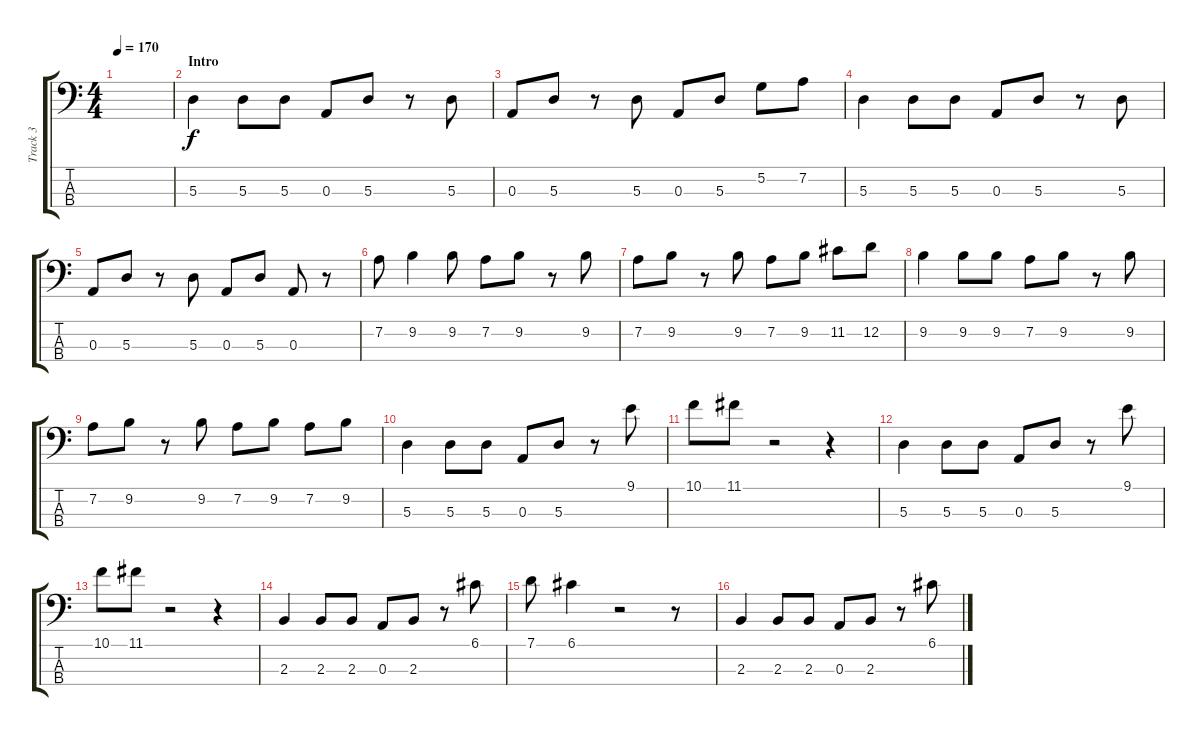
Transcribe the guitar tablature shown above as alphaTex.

\track ("Track 3" "Track 3") {instrument electricbasspick}
\staff {score tabs}
\tuning (G2 D2 A1 E1) {hide}
\ts (4 4)
\tempo 170
\clef f4
\ks c
|
\section ("" "Intro")
5.3.4 5.3.8 5.3.8 0.3.8 5.3.8 r.8 5.3.8 |
0.3.8 5.3.8 r.8 5.3.8 0.3.8 5.3.8 5.2.8 7.2.8 |
5.3.4 5.3.8 5.3.8 0.3.8 5.3.8 r.8 5.3.8 |
0.3.8 5.3.8 r.8 5.3.8 0.3.8 5.3.8 0.3.8 r.8 |
7.2.8 9.2.4 9.2.8 7.2.8 9.2.8 r.8 9.2.8 |
7.2.8 9.2.8 r.8 9.2.8 7.2.8 9.2.8 11.2.8 12.2.8 |
9.2.4 9.2.8 9.2.8 7.2.8 9.2.8 r.8 9.2.8 |
7.2.8 9.2.8 r.8 9.2.8 7.2.8 9.2.8 7.2.8 9.2.8 |
5.3.4 5.3.8 5.3.8 0.3.8 5.3.8 r.8 9.1.8 |
10.1.8 11.1.8 r.2 r.4 |
5.3.4 5.3.8 5.3.8 0.3.8 5.3.8 r.8 9.1.8 |
10.1.8 11.1.8 r.2 r.4 |
2.3.4 2.3.8 2.3.8 0.3.8 2.3.8 r.8 6.1.8 |
7.1.8 6.1.4 r.2 r.8 |
2.3.4 2.3.8 2.3.8 0.3.8 2.3.8 r.8 6.1.8
